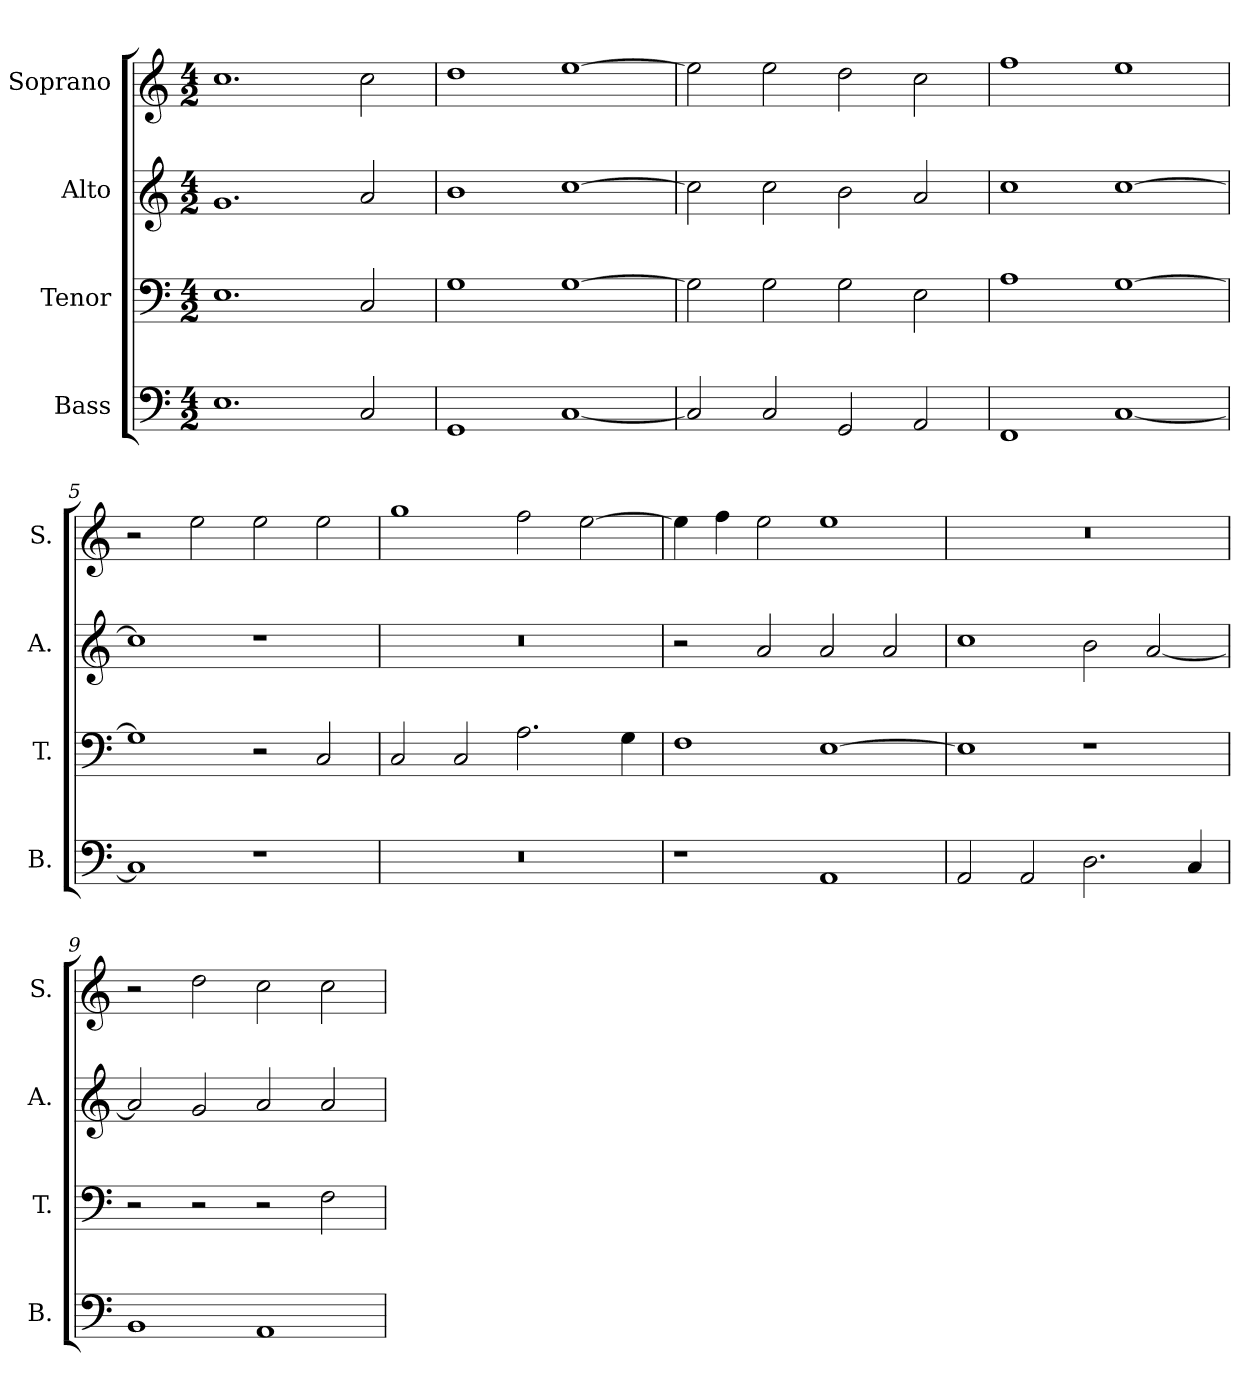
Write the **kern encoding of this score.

**kern	**kern	**kern	**kern
*part4	*part3	*part2	*part1
*staff4	*staff3	*staff2	*staff1
*I"Bass	*I"Tenor	*I"Alto	*I"Soprano
*I'B.	*I'T.	*I'A.	*I'S.
*clefF4	*clefF4	*clefG2	*clefG2
*k[]	*k[]	*k[]	*k[]
*M4/2	*M4/2	*M4/2	*M4/2
=1	=1	=1	=1
1.E	1.E	1.g	1.cc
2C/	2C/	2a/	2cc\
=2	=2	=2	=2
1GG	1G	1b	1dd
[1C	[1G	[1cc	[1ee
=3	=3	=3	=3
2C/]	2G\]	2cc\]	2ee\]
2C/	2G\	2cc\	2ee\
2GG/	2G\	2b\	2dd\
2AA/	2E\	2a/	2cc\
=4	=4	=4	=4
1FF	1A	1cc	1ff
[1C	[1G	[1cc	1ee
=5	=5	=5	=5
1C]	1G]	1cc]	2r
.	.	.	2ee\
1r	2r	1r	2ee\
.	2C/	.	2ee\
=6	=6	=6	=6
0r	2C/	0r	1gg
.	2C/	.	.
.	2.A\	.	2ff\
.	.	.	[2ee\
.	4G\	.	.
=7	=7	=7	=7
1r	1F	2r	4ee\]
.	.	.	4ff\
.	.	2a/	2ee\
1AA	[1E	2a/	1ee
.	.	2a/	.
!!LO:LB:g=z
=8	=8	=8	=8
2AA/	1E]	1cc	0r
2AA/	.	.	.
2.D\	1r	2b\	.
.	.	[2a/	.
4C/	.	.	.
=9	=9	=9	=9
1BB	2r	2a/]	2r
.	2r	2g/	2dd\
1AA	2r	2a/	2cc\
.	2F\	2a/	2cc\
=	=	=	=
*-	*-	*-	*-
